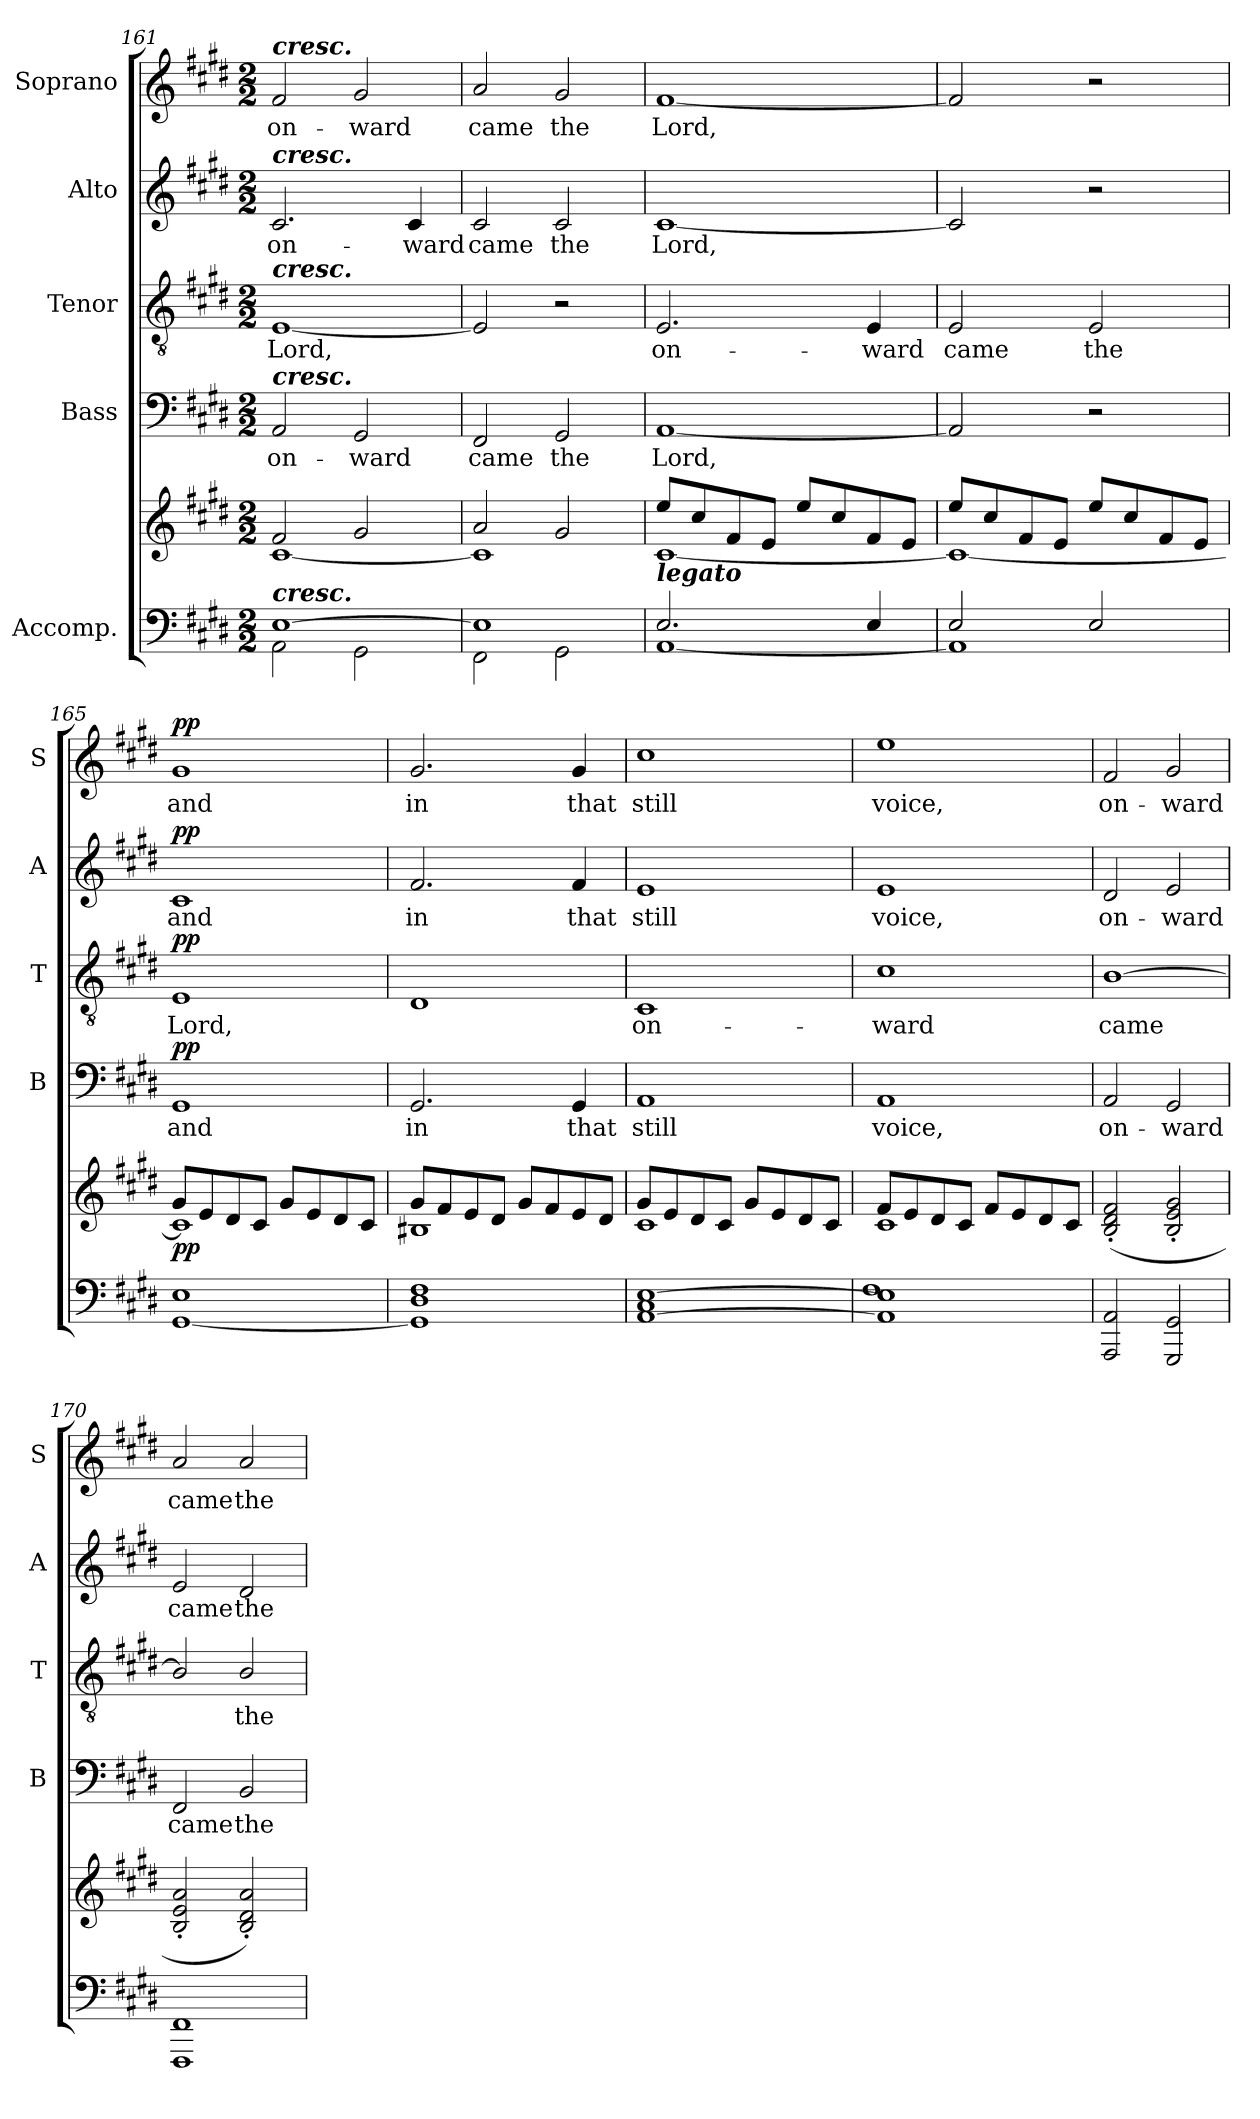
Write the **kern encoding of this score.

**kern	**kern	**dynam	**kern	**text	**dynam	**kern	**text	**dynam	**kern	**text	**dynam	**kern	**text	**dynam
*part5	*part5	*part5	*part4	*part4	*part4	*part3	*part3	*part3	*part2	*part2	*part2	*part1	*part1	*part1
*staff6	*staff5	*staff5/6	*staff4	*staff4	*staff4	*staff3	*staff3	*staff3	*staff2	*staff2	*staff2	*staff1	*staff1	*staff1
*I"Accomp.	*	*	*I"Bass	*	*	*I"Tenor	*	*	*I"Alto	*	*	*I"Soprano	*	*
*	*	*	*I'B	*	*	*I'T	*	*	*I'A	*	*	*I'S	*	*
*clefF4	*clefG2	*	*clefF4	*	*	*clefGv2	*	*	*clefG2	*	*	*clefG2	*	*
*k[f#c#g#d#]	*k[f#c#g#d#]	*	*k[f#c#g#d#]	*	*	*k[f#c#g#d#]	*	*	*k[f#c#g#d#]	*	*	*k[f#c#g#d#]	*	*
*E:	*E:	*	*E:	*	*	*E:	*	*	*E:	*	*	*E:	*	*
*M2/2	*M2/2	*	*M2/2	*	*	*M2/2	*	*	*M2/2	*	*	*M2/2	*	*
=161	=161	=161	=161	=161	=161	=161	=161	=161	=161	=161	=161	=161	=161	=161
*^	*^	*	*	*	*	*	*	*	*	*	*	*	*	*
!	!	!	!	!	!	!	!	!	!	!	!	!	!	!LO:TX:a:Bi:t=cresc.	!	!
!	!	!	!	!	!	!	!	!	!	!	!LO:TX:a:Bi:t=cresc.	!	!	!	!	!
!	!	!	!	!	!	!	!	!LO:TX:a:Bi:t=cresc.	!	!	!	!	!	!	!	!
!	!	!	!	!	!LO:TX:a:Bi:t=cresc.	!	!	!	!	!	!	!	!	!	!	!
!LO:TX:a:Bi:t=cresc.	!	!	!	!	!	!	!	!	!	!	!	!	!	!	!	!
!	!	!	!	!	!	!LO:LY:b	!	!	!LO:LY:b	!	!	!LO:LY:b	!	!	!LO:LY:b	!
[>1E	2AA\	2f#/	[<1c#	.	2AA/	on-	.	[1E	Lord,	.	2.c#/	on-	.	2f#/	on-	.
!	!	!	!	!	!	!LO:LY:b	!	!	!	!	!	!	!	!	!LO:LY:b	!
.	2GG#\	2g#/	.	.	2GG#/	-ward	.	.	.	.	.	.	.	2g#/	-ward	.
!	!	!	!	!	!	!	!	!	!	!	!	!LO:LY:b	!	!	!	!
.	.	.	.	.	.	.	.	.	.	.	4c#/	-ward	.	.	.	.
=162	=162	=162	=162	=162	=162	=162	=162	=162	=162	=162	=162	=162	=162	=162	=162	=162
!	!	!	!	!	!	!LO:LY:b	!	!	!	!	!	!LO:LY:b	!	!	!LO:LY:b	!
1E]	2FF#\	2a/	1c#]	.	2FF#/	came	.	2E/]	.	.	2c#/	came	.	2a/	came	.
!	!	!	!	!	!	!LO:LY:b	!	!	!	!	!	!LO:LY:b	!	!	!LO:LY:b	!
.	2GG#\	2g#/	.	.	2GG#/	the	.	2r	.	.	2c#/	the	.	2g#/	the	.
=163	=163	=163	=163	=163	=163	=163	=163	=163	=163	=163	=163	=163	=163	=163	=163	=163
!	!	!LO:TX:b:Bi:t=legato	!	!	!	!	!	!	!	!	!	!	!	!	!	!
!	!	!	!	!	!	!LO:LY:b	!	!	!LO:LY:b	!	!	!LO:LY:b	!	!	!LO:LY:b	!
2.E/	[<1AA	8ee/L	[<1c#	.	[1AA	Lord,	.	2.E/	on-	.	[1c#	Lord,	.	[1f#	Lord,	.
.	.	8cc#/	.	.	.	.	.	.	.	.	.	.	.	.	.	.
.	.	8f#/	.	.	.	.	.	.	.	.	.	.	.	.	.	.
.	.	8e/J	.	.	.	.	.	.	.	.	.	.	.	.	.	.
.	.	8ee/L	.	.	.	.	.	.	.	.	.	.	.	.	.	.
.	.	8cc#/	.	.	.	.	.	.	.	.	.	.	.	.	.	.
!	!	!	!	!	!	!	!	!	!LO:LY:b	!	!	!	!	!	!	!
4E/	.	8f#/	.	.	.	.	.	4E/	-ward	.	.	.	.	.	.	.
.	.	8e/J	.	.	.	.	.	.	.	.	.	.	.	.	.	.
!!LO:LB:g=z
=164	=164	=164	=164	=164	=164	=164	=164	=164	=164	=164	=164	=164	=164	=164	=164	=164
!	!	!	!	!	!	!	!	!	!LO:LY:b	!	!	!	!	!	!	!
2E/	1AA]	8ee/L	1c#_	.	2AA/]	.	.	2E/	came	.	2c#/]	.	.	2f#/]	.	.
.	.	8cc#/	.	.	.	.	.	.	.	.	.	.	.	.	.	.
.	.	8f#/	.	.	.	.	.	.	.	.	.	.	.	.	.	.
.	.	8e/J	.	.	.	.	.	.	.	.	.	.	.	.	.	.
!	!	!	!	!	!	!	!	!	!LO:LY:b	!	!	!	!	!	!	!
2E/	.	8ee/L	.	.	2r	.	.	2E/	the	.	2r	.	.	2r	.	.
.	.	8cc#/	.	.	.	.	.	.	.	.	.	.	.	.	.	.
.	.	8f#/	.	.	.	.	.	.	.	.	.	.	.	.	.	.
.	.	8e/J	.	.	.	.	.	.	.	.	.	.	.	.	.	.
=165	=165	=165	=165	=165	=165	=165	=165	=165	=165	=165	=165	=165	=165	=165	=165	=165
!	!	!	!	!LO:DY:b	!	!LO:LY:b	!LO:DY:b	!	!LO:LY:b	!LO:DY:b	!	!LO:LY:b	!LO:DY:b	!	!LO:LY:b	!LO:DY:b
1E	[<1GG#	8g#/L	1c#]	pp	1GG#	and	pp	1E	Lord,	pp	1c#	and	pp	1g#	and	pp
.	.	8e/	.	.	.	.	.	.	.	.	.	.	.	.	.	.
.	.	8d#/	.	.	.	.	.	.	.	.	.	.	.	.	.	.
.	.	8c#/J	.	.	.	.	.	.	.	.	.	.	.	.	.	.
.	.	8g#/L	.	.	.	.	.	.	.	.	.	.	.	.	.	.
.	.	8e/	.	.	.	.	.	.	.	.	.	.	.	.	.	.
.	.	8d#/	.	.	.	.	.	.	.	.	.	.	.	.	.	.
.	.	8c#/J	.	.	.	.	.	.	.	.	.	.	.	.	.	.
=166	=166	=166	=166	=166	=166	=166	=166	=166	=166	=166	=166	=166	=166	=166	=166	=166
!	!	!	!	!	!	!LO:LY:b	!	!	!	!	!	!LO:LY:b	!	!	!LO:LY:b	!
1D# 1F#	1GG#]	8g#/L	1B#X	.	2.GG#/	in	.	1D#	.	.	2.f#/	in	.	2.g#/	in	.
.	.	8f#/	.	.	.	.	.	.	.	.	.	.	.	.	.	.
.	.	8e/	.	.	.	.	.	.	.	.	.	.	.	.	.	.
.	.	8d#/J	.	.	.	.	.	.	.	.	.	.	.	.	.	.
.	.	8g#/L	.	.	.	.	.	.	.	.	.	.	.	.	.	.
.	.	8f#/	.	.	.	.	.	.	.	.	.	.	.	.	.	.
!	!	!	!	!	!	!LO:LY:b	!	!	!	!	!	!LO:LY:b	!	!	!LO:LY:b	!
.	.	8e/	.	.	4GG#/	that	.	.	.	.	4f#/	that	.	4g#/	that	.
.	.	8d#/J	.	.	.	.	.	.	.	.	.	.	.	.	.	.
=167	=167	=167	=167	=167	=167	=167	=167	=167	=167	=167	=167	=167	=167	=167	=167	=167
!	!	!	!	!	!	!LO:LY:b	!	!	!LO:LY:b	!	!	!LO:LY:b	!	!	!LO:LY:b	!
[>1AA [>1E	1C#	8g#/L	1c#	.	1AA	still	.	1C#	on-	.	1e	still	.	1cc#	still	.
.	.	8e/	.	.	.	.	.	.	.	.	.	.	.	.	.	.
.	.	8d#/	.	.	.	.	.	.	.	.	.	.	.	.	.	.
.	.	8c#/J	.	.	.	.	.	.	.	.	.	.	.	.	.	.
.	.	8g#/L	.	.	.	.	.	.	.	.	.	.	.	.	.	.
.	.	8e/	.	.	.	.	.	.	.	.	.	.	.	.	.	.
.	.	8d#/	.	.	.	.	.	.	.	.	.	.	.	.	.	.
.	.	8c#/J	.	.	.	.	.	.	.	.	.	.	.	.	.	.
=168	=168	=168	=168	=168	=168	=168	=168	=168	=168	=168	=168	=168	=168	=168	=168	=168
!	!	!	!	!	!	!LO:LY:b	!	!	!LO:LY:b	!	!	!LO:LY:b	!	!	!LO:LY:b	!
1AA] 1E]	1F#	8f#/L	1c#	.	1AA	voice,	.	1c#	-ward	.	1e	voice,	.	1ee	voice,	.
.	.	8e/	.	.	.	.	.	.	.	.	.	.	.	.	.	.
.	.	8d#/	.	.	.	.	.	.	.	.	.	.	.	.	.	.
.	.	8c#/J	.	.	.	.	.	.	.	.	.	.	.	.	.	.
.	.	8f#/L	.	.	.	.	.	.	.	.	.	.	.	.	.	.
.	.	8e/	.	.	.	.	.	.	.	.	.	.	.	.	.	.
.	.	8d#/	.	.	.	.	.	.	.	.	.	.	.	.	.	.
.	.	8c#/J	.	.	.	.	.	.	.	.	.	.	.	.	.	.
=169	=169	=169	=169	=169	=169	=169	=169	=169	=169	=169	=169	=169	=169	=169	=169	=169
!	!	!	!	!	!	!LO:LY:b	!	!	!LO:LY:b	!	!	!LO:LY:b	!	!	!LO:LY:b	!
2AAA/ 2AA/	1ryy	1ryy	(<2B/'< 2d#/'< 2f#/'<	.	2AA/	on-	.	[1B	came	.	2d#/	on-	.	2f#/	on-	.
!	!	!	!	!	!	!LO:LY:b	!	!	!	!	!	!LO:LY:b	!	!	!LO:LY:b	!
2GGG#/ 2GG#/	.	.	2B/'< 2e/'< 2g#/'<	.	2GG#/	-ward	.	.	.	.	2e/	-ward	.	2g#/	-ward	.
=170	=170	=170	=170	=170	=170	=170	=170	=170	=170	=170	=170	=170	=170	=170	=170	=170
!	!	!	!	!	!	!LO:LY:b	!	!	!	!	!	!LO:LY:b	!	!	!LO:LY:b	!
1FFF# 1FF#	1ryy	1ryy	2B/'< 2e/'< 2a/'<	.	2FF#/	came	.	2B/]	.	.	2e/	came	.	2a/	came	.
!	!	!	!	!	!	!LO:LY:b	!	!	!LO:LY:b	!	!	!LO:LY:b	!	!	!LO:LY:b	!
.	.	.	2B/'< 2d#/'< 2a/'<)	.	2BB/	the	.	2B/	the	.	2d#/	the	.	2a/	the	.
*v	*v	*	*	*	*	*	*	*	*	*	*	*	*	*	*	*
*	*v	*v	*	*	*	*	*	*	*	*	*	*	*	*	*
=	=	=	=	=	=	=	=	=	=	=	=	=	=	=
*-	*-	*-	*-	*-	*-	*-	*-	*-	*-	*-	*-	*-	*-	*-
